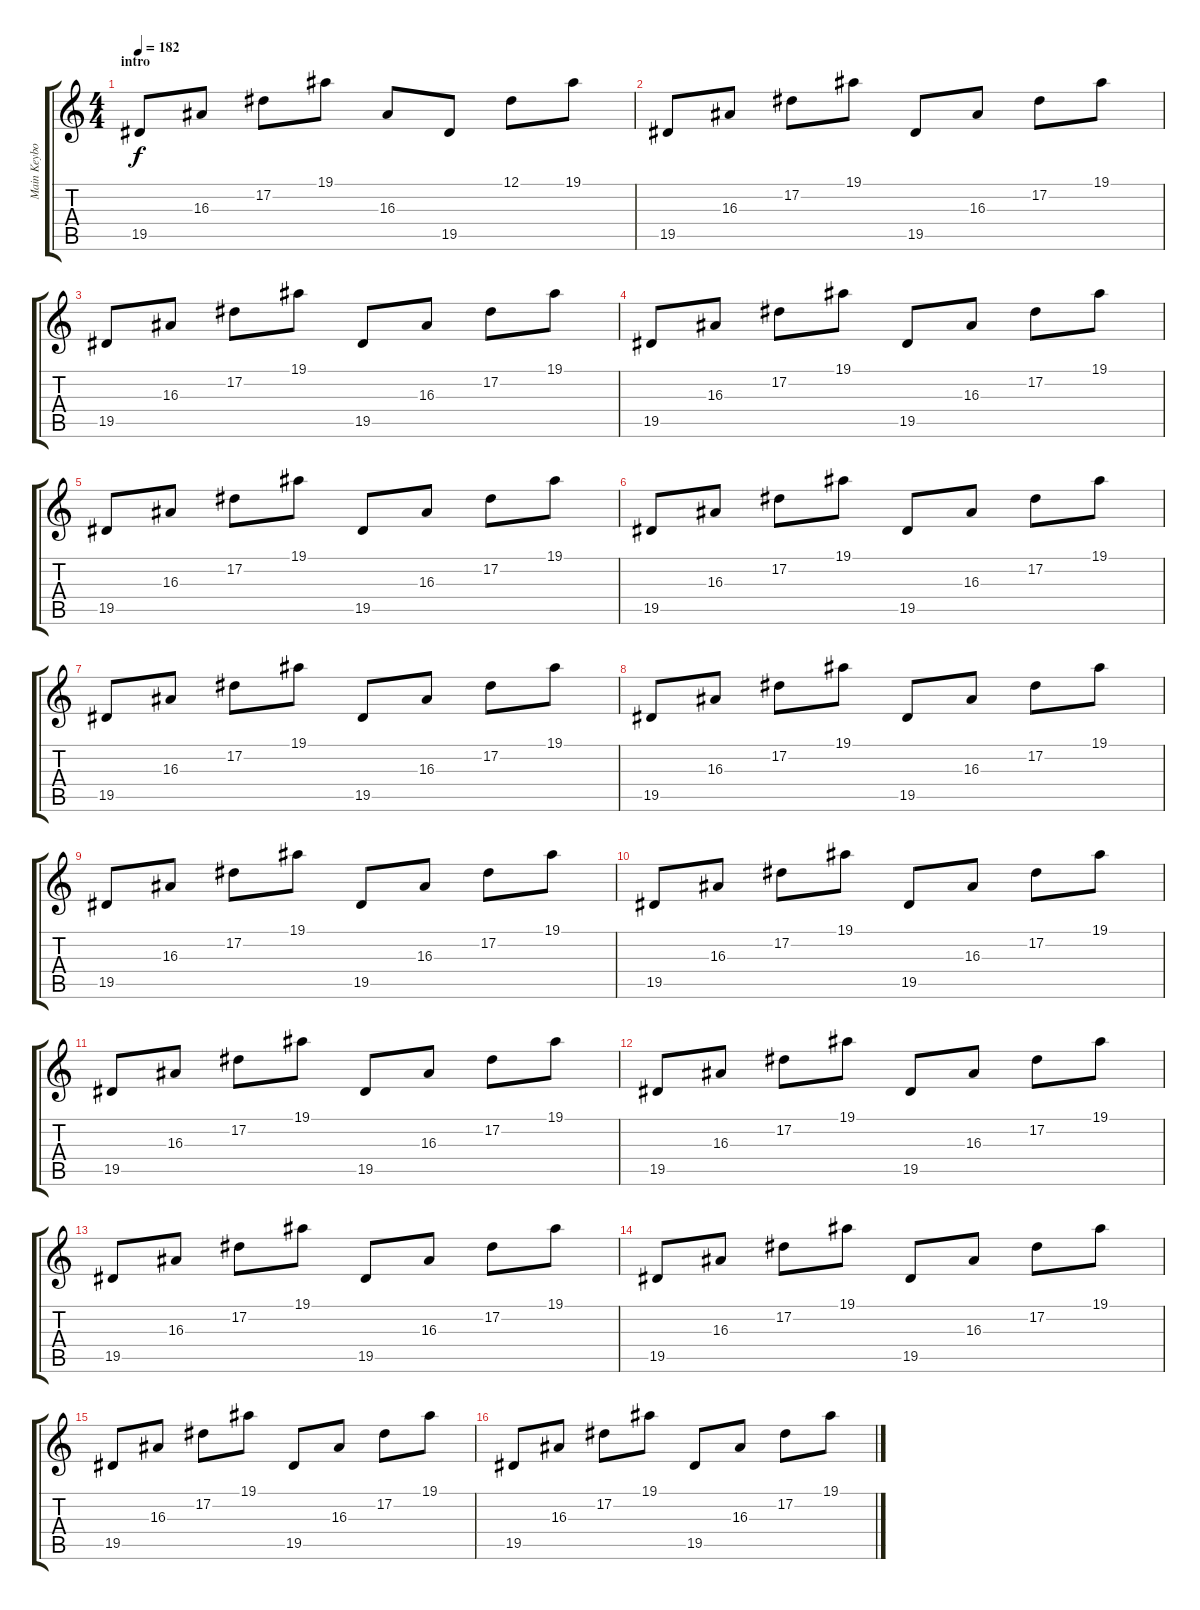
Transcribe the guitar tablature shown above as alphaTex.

\track ("Main Keyboard Melody" "Main Keybo") {instrument lead8bassandlead}
\staff {score tabs}
\tuning (Eb4 Bb3 Gb3 Db3 Ab2 Eb2) {hide}
\ts (4 4)
\section ("" "intro")
\tempo 182
\clef g2
\ks c
19.5.8{dy f instrument lead8bassandlead} 16.3.8 17.2.8 19.1.8 16.3.8 19.5.8 12.1.8 19.1.8 |
19.5.8 16.3.8 17.2.8 19.1.8 19.5.8 16.3.8 17.2.8 19.1.8 |
19.5.8 16.3.8 17.2.8 19.1.8 19.5.8 16.3.8 17.2.8 19.1.8 |
19.5.8 16.3.8 17.2.8 19.1.8 19.5.8 16.3.8 17.2.8 19.1.8 |
19.5.8 16.3.8 17.2.8 19.1.8 19.5.8 16.3.8 17.2.8 19.1.8 |
19.5.8 16.3.8 17.2.8 19.1.8 19.5.8 16.3.8 17.2.8 19.1.8 |
19.5.8 16.3.8 17.2.8 19.1.8 19.5.8 16.3.8 17.2.8 19.1.8 |
19.5.8 16.3.8 17.2.8 19.1.8 19.5.8 16.3.8 17.2.8 19.1.8 |
19.5.8 16.3.8 17.2.8 19.1.8 19.5.8 16.3.8 17.2.8 19.1.8 |
19.5.8 16.3.8 17.2.8 19.1.8 19.5.8 16.3.8 17.2.8 19.1.8 |
19.5.8 16.3.8 17.2.8 19.1.8 19.5.8 16.3.8 17.2.8 19.1.8 |
19.5.8 16.3.8 17.2.8 19.1.8 19.5.8 16.3.8 17.2.8 19.1.8 |
19.5.8 16.3.8 17.2.8 19.1.8 19.5.8 16.3.8 17.2.8 19.1.8 |
19.5.8 16.3.8 17.2.8 19.1.8 19.5.8 16.3.8 17.2.8 19.1.8 |
19.5.8 16.3.8 17.2.8 19.1.8 19.5.8 16.3.8 17.2.8 19.1.8 |
19.5.8 16.3.8 17.2.8 19.1.8 19.5.8 16.3.8 17.2.8 19.1.8
